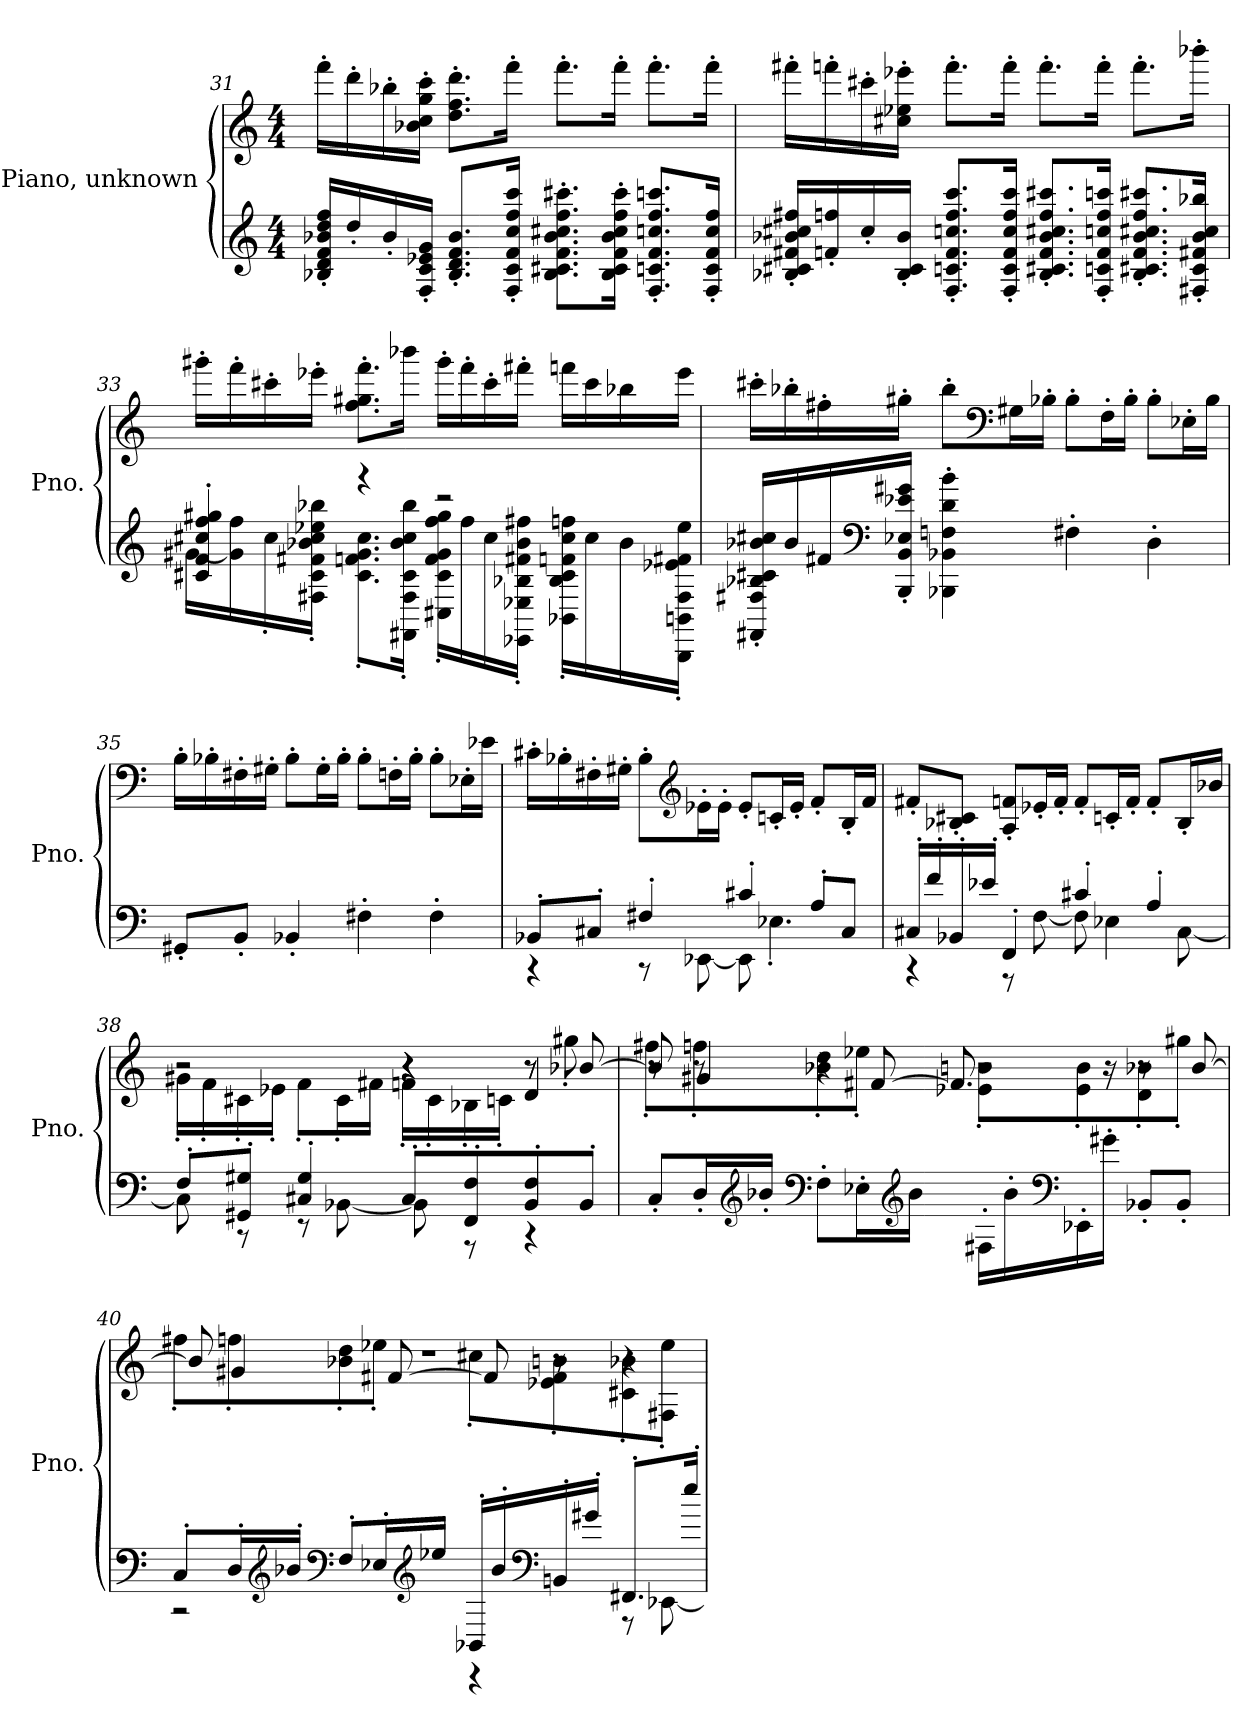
**kern	**kern
*part1	*part1
*staff2	*staff1
*I"Piano, unknown	*
*I'Pno.	*
!!LO:LB:g=z
*clefG2	*clefG2
*k[]	*k[]
*M4/4	*M4/4
=31	=31
16B-X/' 16d/' 16f/' 16b-X/' 16dd/' 16ff/'LL	16fff'\LL
16dd'/	16ddd'\
16b-'/	16bb-X'\
16F/' 16c/' 16e-X/' 16g/'JJ	16b-X\' 16cc\' 16gg\' 16ccc\'JJ
8.B-/' 8.d/' 8.f/' 8.b-/'L	8.dd\' 8.ff\' 8.ddd\'L
16F/' 16c/' 16f/' 16cc/' 16ff/' 16ccc/'Jk	16fff'\Jk
8.B-\' 8.c#X\' 8.f\' 8.b-\' 8.cc#X\' 8.ff\' 8.ccc#X\'L	8.fff'\L
16B-\' 16c#\' 16f\' 16b-\' 16cc#\' 16ff\' 16ccc#\'Jk	16fff'\Jk
8.F/' 8.cn/' 8.f/' 8.ccn/' 8.ff/' 8.cccn/'L	8.fff'\L
16F/' 16c/' 16f/' 16cc/' 16ff/'Jk	16fff'\Jk
=32	=32
16B-X/' 16c#X/' 16f#X/' 16b-X/' 16cc#X/' 16ff#X/'LL	16fff#X'\LL
16fn/' 16ffn/'	16fffn'\
16cc#'/	16ccc#X'\
16B-/' 16c#/' 16b-/'JJ	16cc#X\' 16ee-X\' 16eee-X\'JJ
8.F/' 8.cn/' 8.f/' 8.ccn/' 8.ff/' 8.ccc/'L	8.fff'\L
16F/' 16c/' 16f/' 16cc/' 16ff/' 16ccc/'Jk	16fff'\Jk
8.B-/' 8.c#X/' 8.f/' 8.b-/' 8.cc#X/' 8.ff/' 8.ccc#X/'L	8.fff'\L
16F/' 16cn/' 16f/' 16ccn/' 16ff/' 16cccn/'Jk	16fff'\Jk
8.B-/' 8.c#X/' 8.f/' 8.b-/' 8.cc#X/' 8.ff/' 8.ccc#X/'L	8.fff'\L
16F#X/' 16c#/' 16f#X/' 16b-/' 16cc#/' 16bb-X/'Jk	16bbb-X'\Jk
!!LO:LB:g=z
=33	=33
*^	*
4c#X/' 4f/' 4cc#X/' 4ff/' 4gg#X/'	[16g#X\LL	16ggg#X'\LL
.	16g#\] 16ff\	16fff'\
.	16cc#'\	16ccc#X'\
.	16F#X\' 16c#\' 16f#X\' 16b-X\' 16cc#\' 16ee-X\' 16bb-X\'JJ	16eee-X'\JJ
4r	8.c#\' 8.fn\' 8.g#\' 8.cc#\'L	8.ff\' 8.gg#X\' 8.fff\'L
.	16FF#X\' 16F#\' 16c#\' 16b-\' 16cc#\' 16bb-\'Jk	16bbb-X\Jk
2r	16C#X\' 16c#\' 16f\' 16g#\' 16ff\' 16gg#\'LL	16ggg#'\LL
.	16ff\	16fff'\
.	16cc#\	16ccc#'\
.	16EE-X\' 16E-X\' 16B-X\' 16f#X\' 16b-\' 16ff#X\'JJ	16fff#X'\JJ
.	16BB-X\' 16B-\' 16c#\' 16fn\' 16cc#\' 16ffn\'LL	16fffn\LL
.	16cc#\	16ccc#\
.	16b-\	16bb-X\
.	16BBB\' 16BBn\' 16F#\' 16e-X\' 16f#X\' 16ee-\'JJ	16eee-\JJ
*v	*v	*
!!LO:LB:g=z
=34	=34
16FF#X/' 16F#X/' 16B-X/' 16c#X/' 16b-X/' 16cc#X/'LL	16ccc#X'\LL
16b-/	16bb-X'\
16f#X/	16ff#X'\
*clefF4	*
16BBB/' 16BB/' 16E-X/' 16e-X/' 16g#X/'JJ	16gg#X'\JJ
4BBB-X\' 4BB-X\' 4Fn\' 4d\' 4b-\'	8bb-'\L
*	*clefF4
.	16G#X\L
.	16B-X'\JJ
4F#X'\	8B-'\L
.	16F'\L
.	16B-'\JJ
4D'\	8B-'\L
.	16E-X'\L
.	16B-\JJ
=35	=35
8GG#X'/L	16B'\LL
.	16B-X'\
8BB'/J	16F#X'\
.	16G#X'\JJ
4BB-X'/	8B-'\L
.	16G#'\L
.	16B-'\JJ
4F#X'\	8B-'\L
.	16Fn'\L
.	16B-'\JJ
4F#'\	8B-'\L
.	16E-X'\L
.	16e-X\JJ
!!LO:LB:g=z
=36	=36
*^	*
8BB-X'/L	4r	16c#X'\LL
.	.	16B-X'\
8C#X'/J	.	16F#X'\
.	.	16G#X'\JJ
4F#X'/	8r	8B-'\L
*	*	*clefG2
.	[8EE-X\	16e-X'\L
.	.	16e-'\JJ
4c#X'/	8EE-\]	8e-'/L
.	4.E-X'\	16cn'/L
.	.	16e-'/JJ
8A'/L	.	8f'/L
8C#/J	.	16B-'/L
.	.	16f/JJ
=37	=37	=37
16C#X'/LL	4r	8f#X'/L
16f'/	.	.
16BB-X'/	.	8B-X/' 8c#X/'J
16e-X'/JJ	.	.
4FF'/	8r	8A/' 8fn/'L
.	[8F\	16e-X'/L
.	.	16f'/JJ
4c#X'/	8F\]	8f'/L
.	4E-X\	16cn'/L
.	.	16f'/JJ
4A'/	.	8f'/L
.	[8C#\	16B-'/L
.	.	16b-X/JJ
!!LO:LB:g=z
=38	=38	=38
*	*	*^
*	*	*	*^
8F'/L	8C#\]	2r	16g#X'\LL	2r
.	.	.	16f'\	.
8GG#X/' 8G#X/'J	8r	.	16c#X'\	.
.	.	.	16e-X'\JJ	.
4C#X/' 4G#/'	8r	.	8f'\L	.
.	[8BB-X\	.	16c#'\L	.
.	.	.	16f#X\JJ	.
8C#'/L	8BB-\]	4r	16fn'\LL	4r
.	.	.	16c#'\	.
8FF/' 8F/'	8r	.	16B-X'\	.
.	.	.	16cn'\JJ	.
8BB-/' 8F/'	4r	8r	8r	4d/
8BB-'/J	.	[8b-X/	8gg#X'\	.
*v	*v	*	*	*
!!LO:PB:g=z	!!	!!
=39	=39	=39	=39
8C'/L	8b-/]	8ff#X'\L	8r
16D'/L	8r	8ffn'\	4g#X/
*clefG2	*	*	*
16b-X'/JJ	.	.	.
*clefF4	*	*	*
8F'\L	4r	8b-X\' 8dd\'	.
16E-X'\L	.	8ee-X'\J	[8f#X/
*clefG2	*	*	*
16b-\JJ	.	.	.
16F#X'\LL	2r	8e-X\' 8bn\'L	8.f#/]
16b-'\	.	.	.
*clefF4	*	*	*
16EE-X'\	.	8e-\' 8b\'	.
16g#X'\JJ	.	.	16r
8BB-X'/L	.	8d\' 8b-X\'	8r
8BB-'/J	.	8gg#X'\J	[8b-/
!!LO:LB:g=z	!!	!!
=40	=40	=40	=40
*^	*	*	*
8C'/L	2r	1r	8ff#X'\L	8b-/]
16D'/L	.	.	8ffn'\	4g#X/
*clefG2	*	*	*	*
16b-X'/JJ	.	.	.	.
*clefF4	*	*	*	*
8F'/L	.	.	8b-X\' 8dd\'	.
16E-X'/L	.	.	8ee-X'\J	[8f#X/
*clefG2	*	*	*	*
16ee-X/JJ	.	.	.	.
16BB-X'/LL	4r	.	8cc#X'\L	8f#/]
16b-'/	.	.	.	.
*clefF4	*	*	*	*
16BBn'/	.	.	8e-X\' 8f#\' 8bn\'	8r
16g#X'/JJ	.	.	.	.
8.FF#X'/L	8r	.	8c#X\' 8b-X\'	4r
.	[8EE-X\	.	8F#X\' 8ee-\'J	.
16ee-'/Jk	.	.	.	.
*v	*v	*	*	*
*	*v	*v	*v
=	=
*-	*-
